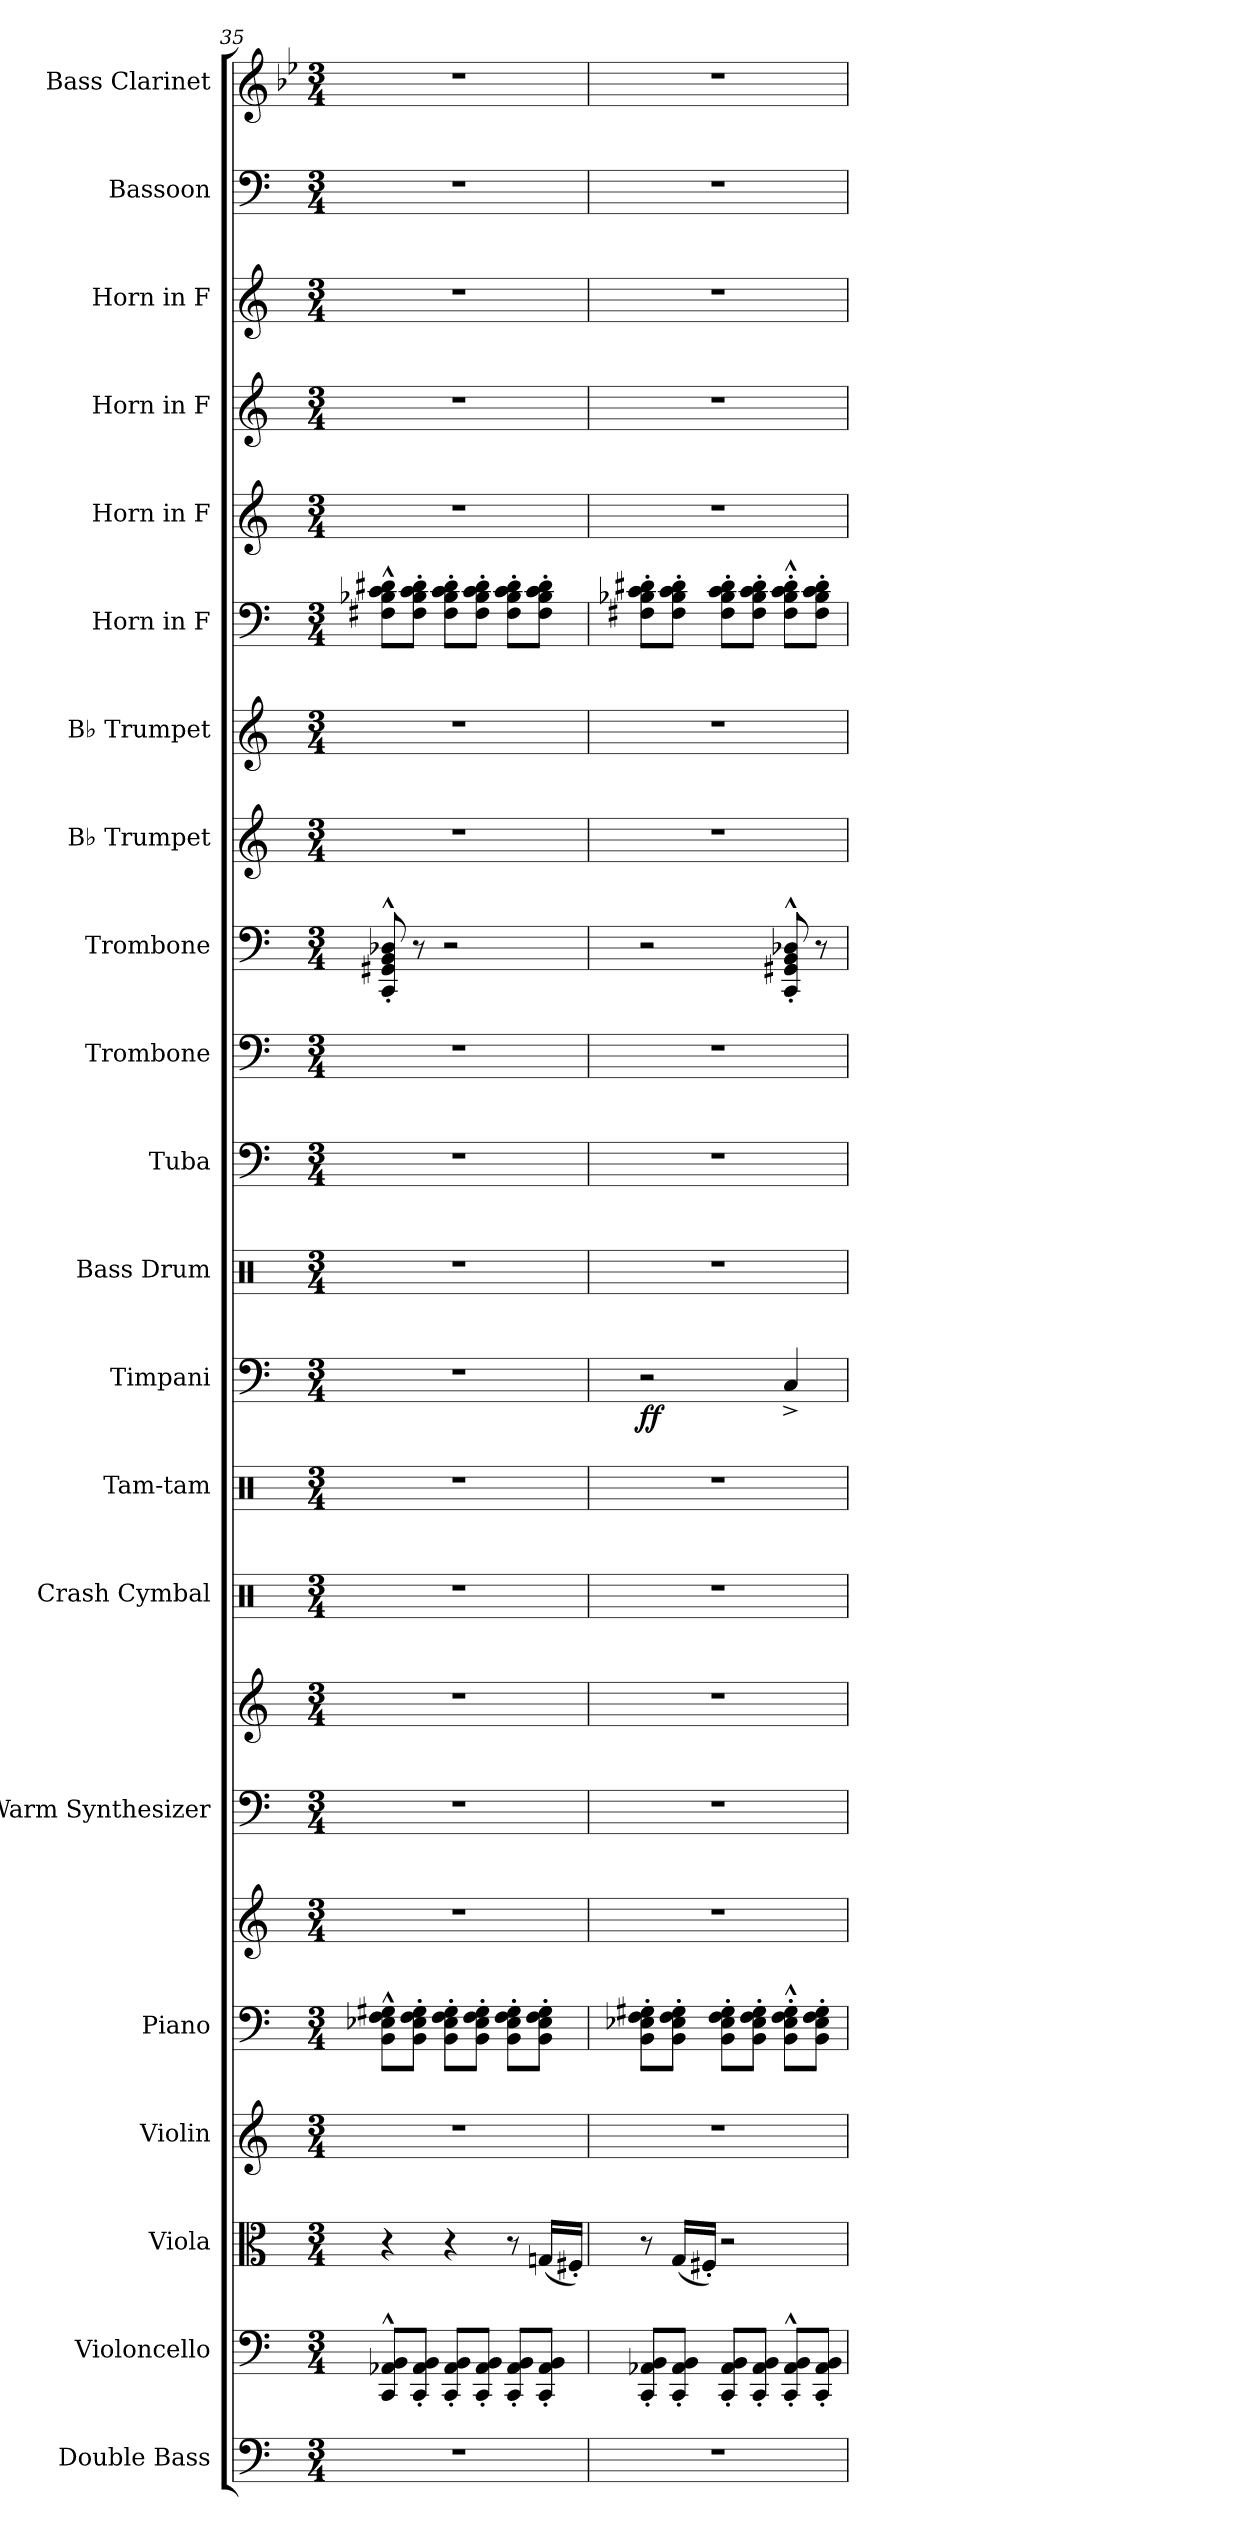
**kern	**kern	**kern	**kern	**kern	**kern	**kern	**kern	**kern	**kern	**kern	**dynam	**kern	**kern	**kern	**kern	**kern	**kern	**kern	**kern	**kern	**kern	**kern	**kern
*part21	*part20	*part19	*part18	*part17	*part17	*part16	*part16	*part15	*part14	*part13	*part13	*part12	*part11	*part10	*part9	*part8	*part7	*part6	*part5	*part4	*part3	*part2	*part1
*staff23	*staff22	*staff21	*staff20	*staff19	*staff18	*staff17	*staff16	*staff15	*staff14	*staff13	*staff13	*staff12	*staff11	*staff10	*staff9	*staff8	*staff7	*staff6	*staff5	*staff4	*staff3	*staff2	*staff1
*I"Double Bass	*I"Violoncello	*I"Viola	*I"Violin	*I"Piano	*	*I"Warm Synthesizer	*	*I"Crash Cymbal	*I"Tam-tam	*I"Timpani	*	*I"Bass Drum	*I"Tuba	*I"Trombone	*I"Trombone	*I"B♭ Trumpet	*I"B♭ Trumpet	*I"Horn in F	*I"Horn in F	*I"Horn in F	*I"Horn in F	*I"Bassoon	*I"Bass Clarinet
*I'Db.	*I'Vc.	*I'Vla.	*I'Vln.	*I'Pno.	*	*I'Synth.	*	*I'Cr. Cym.	*I'Tam-tam	*I'Timp.	*	*I'B. Dr.	*I'Tba.	*I'Tbn.	*I'Tbn.	*I'B♭ Tpt.	*I'B♭ Tpt.	*	*	*	*	*I'Bsn.	*I'B. Cl.
*clefF4	*clefF4	*clefC3	*clefG2	*clefF4	*clefG2	*clefF4	*clefG2	*clefX	*clefX	*clefF4	*	*clefX	*clefF4	*clefF4	*clefF4	*clefG2	*clefG2	*clefF4	*clefG2	*clefG2	*clefG2	*clefF4	*clefG2
*ITrd7c12	*	*	*	*	*	*	*	*	*	*	*	*	*	*	*	*ITrd1c2	*ITrd1c2	*ITrd4c7	*ITrd4c7	*ITrd4c7	*ITrd4c7	*	*ITrd8c14
*k[]	*k[]	*k[]	*k[]	*k[]	*k[]	*k[]	*k[]	*k[]	*k[]	*k[]	*	*k[]	*k[]	*k[]	*k[]	*k[b-e-]	*k[b-e-]	*k[b-]	*k[b-]	*k[b-]	*k[b-]	*k[]	*k[b-e-]
*M3/4	*M3/4	*M3/4	*M3/4	*M3/4	*M3/4	*M3/4	*M3/4	*M3/4	*M3/4	*M3/4	*	*M3/4	*M3/4	*M3/4	*M3/4	*M3/4	*M3/4	*M3/4	*M3/4	*M3/4	*M3/4	*M3/4	*M3/4
=35	=35	=35	=35	=35	=35	=35	=35	=35	=35	=35	=35	=35	=35	=35	=35	=35	=35	=35	=35	=35	=35	=35	=35
2.r	8CC/^^ 8AA-X/^^ 8BB/^^L	4r	2.r	8BB\^^ 8E-X\^^ 8F\^^ 8G#X\^^L	2.r	2.r	2.r	2.r	2.r	2.r	.	2.r	2.r	2.r	8CC/^^' 8GG#X/^^' 8BB/^^' 8D-X/^^'	2.r	2.r	8BBn\^^ 8E-X\^^ 8F\^^ 8G#X\^^L	2.r	2.r	2.r	2.r	2.r
.	8CC/' 8AA-/' 8BB/'J	.	.	8BB\' 8E-\' 8F\' 8G#\'J	.	.	.	.	.	.	.	.	.	.	8r	.	.	8BB\' 8E-\' 8F\' 8G#\'J	.	.	.	.	.
.	8CC/' 8AA-/' 8BB/'L	4r	.	8BB\' 8E-\' 8F\' 8G#\'L	.	.	.	.	.	.	.	.	.	.	2r	.	.	8BB\' 8E-\' 8F\' 8G#\'L	.	.	.	.	.
.	8CC/' 8AA-/' 8BB/'J	.	.	8BB\' 8E-\' 8F\' 8G#\'J	.	.	.	.	.	.	.	.	.	.	.	.	.	8BB\' 8E-\' 8F\' 8G#\'J	.	.	.	.	.
.	8CC/' 8AA-/' 8BB/'L	8r	.	8BB\' 8E-\' 8F\' 8G#\'L	.	.	.	.	.	.	.	.	.	.	.	.	.	8BB\' 8E-\' 8F\' 8G#\'L	.	.	.	.	.
.	8CC/' 8AA-/' 8BB/'J	(16Gn/LL	.	8BB\' 8E-\' 8F\' 8G#\'J	.	.	.	.	.	.	.	.	.	.	.	.	.	8BB\' 8E-\' 8F\' 8G#\'J	.	.	.	.	.
.	.	16F#X'/JJ)	.	.	.	.	.	.	.	.	.	.	.	.	.	.	.	.	.	.	.	.	.
=36	=36	=36	=36	=36	=36	=36	=36	=36	=36	=36	=36	=36	=36	=36	=36	=36	=36	=36	=36	=36	=36	=36	=36
!	!	!	!	!	!	!	!	!	!	!	!LO:DY:b	!	!	!	!	!	!	!	!	!	!	!	!
2.r	8CC/' 8AA-X/' 8BB/'L	8r	2.r	8BB\' 8E-X\' 8F\' 8G#X\'L	2.r	2.r	2.r	2.r	2.r	2r	ff	2.r	2.r	2.r	2r	2.r	2.r	8BBn\' 8E-X\' 8F\' 8G#X\'L	2.r	2.r	2.r	2.r	2.r
.	8CC/' 8AA-/' 8BB/'J	(16G/LL	.	8BB\' 8E-\' 8F\' 8G#\'J	.	.	.	.	.	.	.	.	.	.	.	.	.	8BB\' 8E-\' 8F\' 8G#\'J	.	.	.	.	.
.	.	16F#X'/JJ)	.	.	.	.	.	.	.	.	.	.	.	.	.	.	.	.	.	.	.	.	.
.	8CC/' 8AA-/' 8BB/'L	2r	.	8BB\' 8E-\' 8F\' 8G#\'L	.	.	.	.	.	.	.	.	.	.	.	.	.	8BB\' 8E-\' 8F\' 8G#\'L	.	.	.	.	.
.	8CC/' 8AA-/' 8BB/'J	.	.	8BB\' 8E-\' 8F\' 8G#\'J	.	.	.	.	.	.	.	.	.	.	.	.	.	8BB\' 8E-\' 8F\' 8G#\'J	.	.	.	.	.
.	8CC/'^^ 8AA-/'^^ 8BB/'^^L	.	.	8BB\'^^ 8E-\'^^ 8F\'^^ 8G#\'^^L	.	.	.	.	.	4C^/	.	.	.	.	8CC/^^' 8GG#X/^^' 8BB/^^' 8D-X/^^'	.	.	8BB\'^^ 8E-\'^^ 8F\'^^ 8G#\'^^L	.	.	.	.	.
.	8CC/' 8AA-/' 8BB/'J	.	.	8BB\' 8E-\' 8F\' 8G#\'J	.	.	.	.	.	.	.	.	.	.	8r	.	.	8BB\' 8E-\' 8F\' 8G#\'J	.	.	.	.	.
=	=	=	=	=	=	=	=	=	=	=	=	=	=	=	=	=	=	=	=	=	=	=	=
*-	*-	*-	*-	*-	*-	*-	*-	*-	*-	*-	*-	*-	*-	*-	*-	*-	*-	*-	*-	*-	*-	*-	*-
